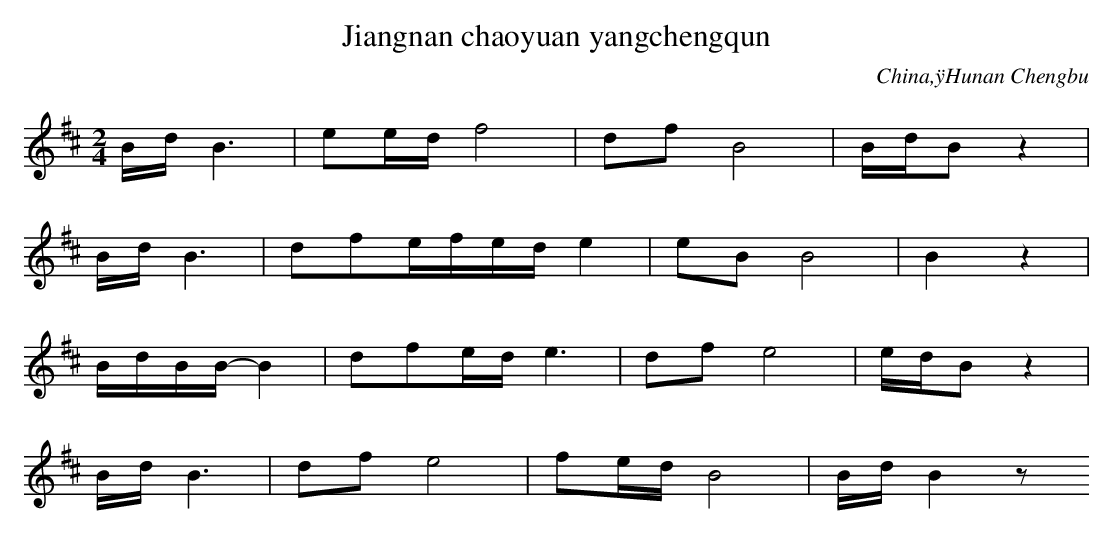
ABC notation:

X:1
T: Jiangnan chaoyuan yangchengqun
O: China,ÿHunan Chengbu
M: 2/4
L: 1/16
K: D
BdB6 | e2edf8 | d2f2B8 | BdB2z4 |
BdB6 | d2f2efede4 | e2B2B8 | B4z4 |
BdBB-B4 | d2f2ede6 | d2f2e8 | edB2z4 |
BdB6 | d2f2e8 | f2edB8 | BdB4z2
